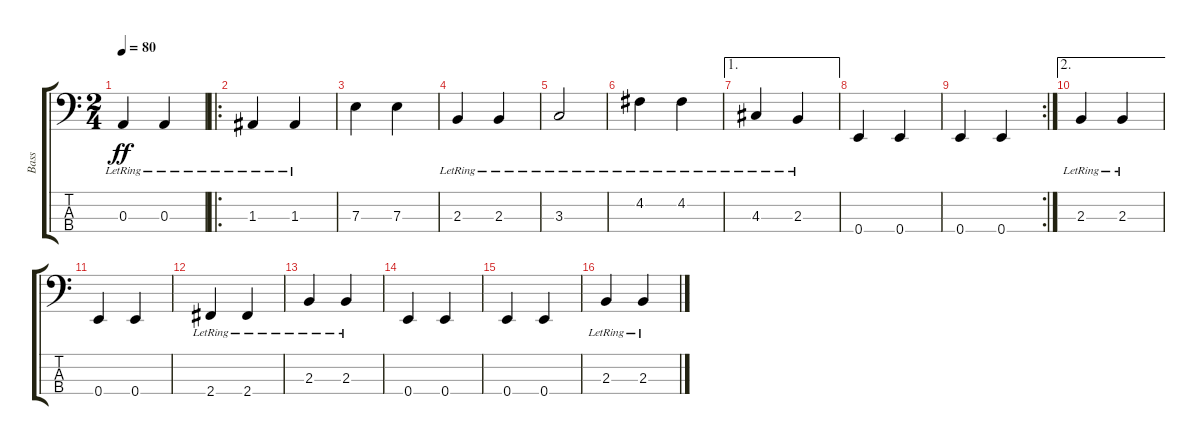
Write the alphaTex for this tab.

\track ("Bass" "Bass") {instrument acousticbass}
\staff {score tabs}
\tuning (G2 D2 A1 E1) {hide}
\ts (2 4)
\tempo 80
\clef f4
\ks c
0.3{lr}.4{dy ff} 0.3{lr}.4 |
\ro
1.3{lr}.4 1.3{lr}.4 |
7.3.4 7.3.4 |
2.3{lr}.4 2.3{lr}.4 |
3.3{lr}.2 |
4.2{lr}.4 4.2{lr}.4 |
\ae 1
4.3{lr}.4 2.3{lr}.4 |
0.4.4 0.4.4 |
\rc 2
0.4.4 0.4.4 |
\ae 2
2.3{lr}.4 2.3{lr}.4 |
0.4.4 0.4.4 |
2.4{lr}.4 2.4{lr}.4 |
2.3{lr}.4 2.3{lr}.4 |
0.4.4 0.4.4 |
0.4.4 0.4.4 |
2.3{lr}.4 2.3{lr}.4
